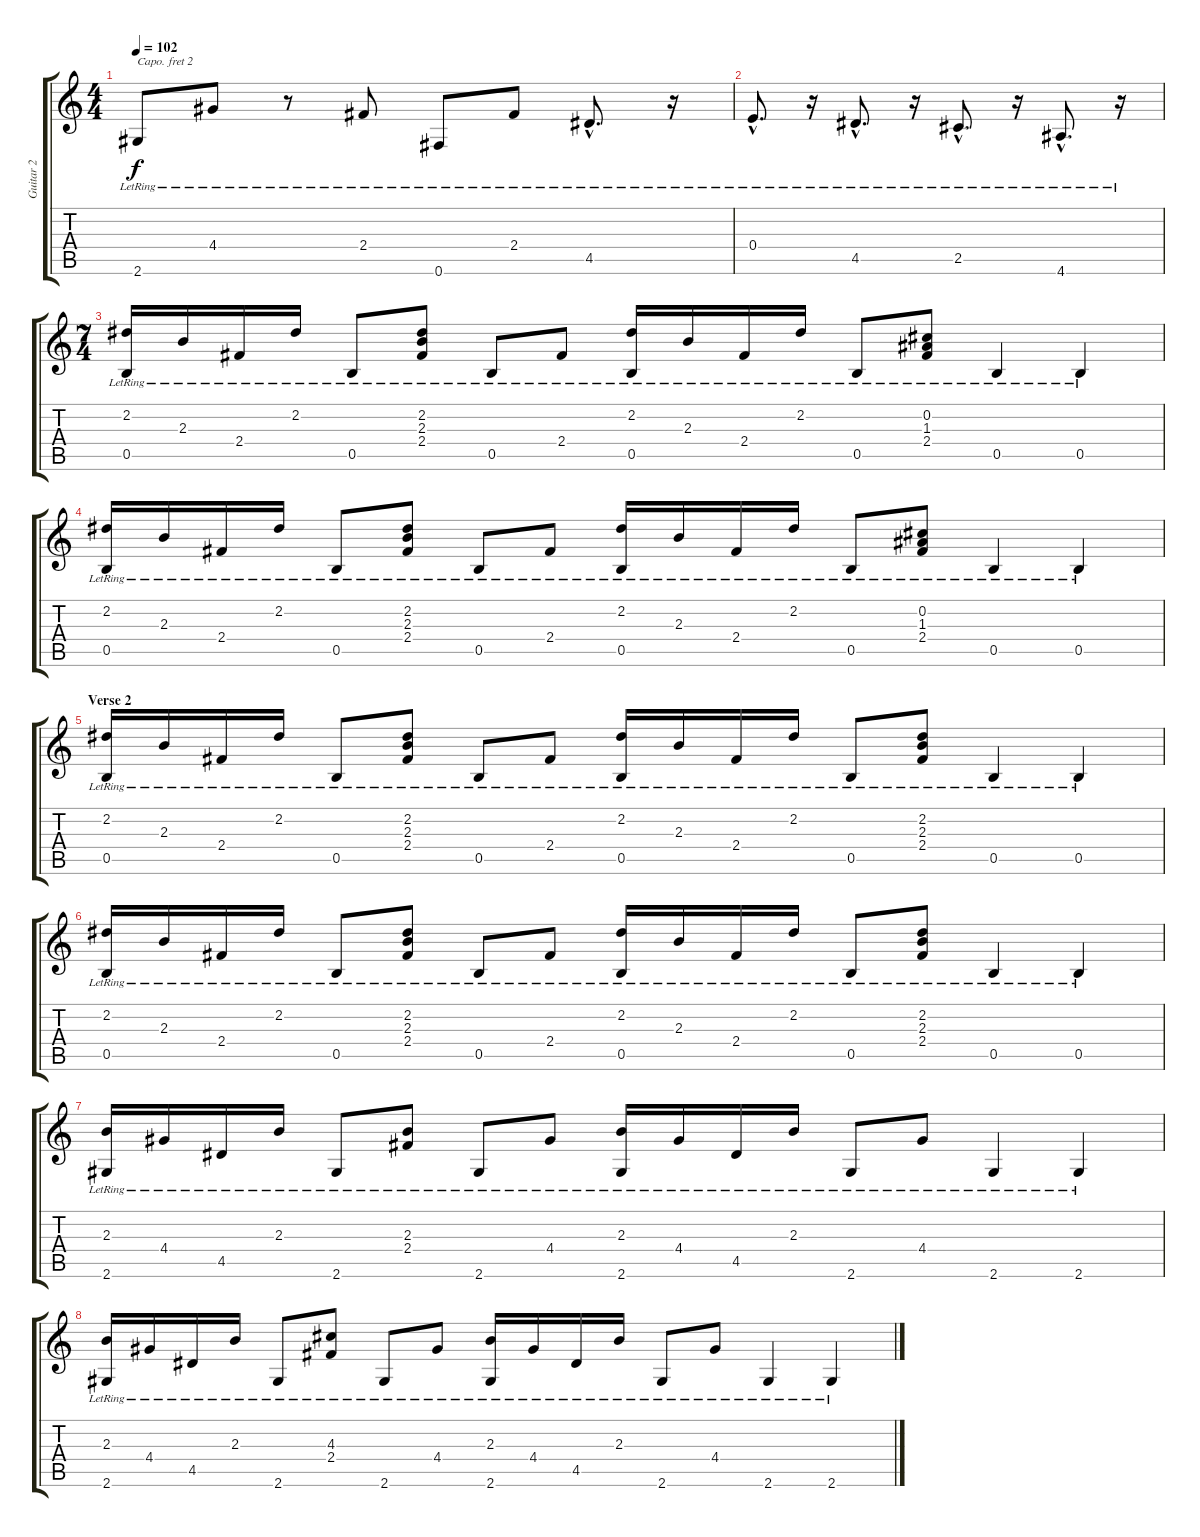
\track ("Guitar 2" "Guitar 2") {instrument acousticguitarsteel}
\staff {score tabs}
\capo 2
\tuning (E4 B3 G3 D3 A2 E2) {hide}
\ts (4 4)
\tempo 102
\clef g2
\ks c
2.6{lr}.8{dy f} 4.4{lr}.8 r.8 2.4{lr}.8 0.6{lr}.8 2.4{lr}.8 4.5{hac lr}.8{d} r.16 |
0.4{hac lr}.8{d} r.16 4.5{hac lr}.8{d} r.16 2.5{hac lr}.8{d} r.16 4.6{hac lr}.8{d} r.16 |
\ts (7 4)
(2.2{lr} 0.5{lr}).16 2.3{lr}.16 2.4{lr}.16 2.2{lr}.16 0.5{lr}.8 (2.2{lr} 2.3{lr} 2.4{lr}).8 0.5{lr}.8 2.4{lr}.8 (2.2{lr} 0.5{lr}).16 2.3{lr}.16 2.4{lr}.16 2.2{lr}.16 0.5{lr}.8 (0.2{lr} 1.3{lr} 2.4{lr}).8 0.5{lr}.4 0.5{lr}.4 |
(2.2{lr} 0.5{lr}).16 2.3{lr}.16 2.4{lr}.16 2.2{lr}.16 0.5{lr}.8 (2.2{lr} 2.3{lr} 2.4{lr}).8 0.5{lr}.8 2.4{lr}.8 (2.2{lr} 0.5{lr}).16 2.3{lr}.16 2.4{lr}.16 2.2{lr}.16 0.5{lr}.8 (0.2{lr} 1.3{lr} 2.4{lr}).8 0.5{lr}.4 0.5{lr}.4 |
\section ("" "Verse 2")
(2.2{lr} 0.5{lr}).16 2.3{lr}.16 2.4{lr}.16 2.2{lr}.16 0.5{lr}.8 (2.2{lr} 2.3{lr} 2.4{lr}).8 0.5{lr}.8 2.4{lr}.8 (2.2{lr} 0.5{lr}).16 2.3{lr}.16 2.4{lr}.16 2.2{lr}.16 0.5{lr}.8 (2.2{lr} 2.3{lr} 2.4{lr}).8 0.5{lr}.4 0.5{lr}.4 |
(2.2{lr} 0.5{lr}).16 2.3{lr}.16 2.4{lr}.16 2.2{lr}.16 0.5{lr}.8 (2.2{lr} 2.3{lr} 2.4{lr}).8 0.5{lr}.8 2.4{lr}.8 (2.2{lr} 0.5{lr}).16 2.3{lr}.16 2.4{lr}.16 2.2{lr}.16 0.5{lr}.8 (2.2{lr} 2.3{lr} 2.4{lr}).8 0.5{lr}.4 0.5{lr}.4 |
(2.3{lr} 2.6{lr}).16 4.4{lr}.16 4.5{lr}.16 2.3{lr}.16 2.6{lr}.8 (2.3{lr} 2.4{lr}).8 2.6{lr}.8 4.4{lr}.8 (2.3{lr} 2.6{lr}).16 4.4{lr}.16 4.5{lr}.16 2.3{lr}.16 2.6{lr}.8 4.4{lr}.8 2.6{lr}.4 2.6{lr}.4 |
(2.3{lr} 2.6{lr}).16 4.4{lr}.16 4.5{lr}.16 2.3{lr}.16 2.6{lr}.8 (4.3{lr} 2.4{lr}).8 2.6{lr}.8 4.4{lr}.8 (2.3{lr} 2.6{lr}).16 4.4{lr}.16 4.5{lr}.16 2.3{lr}.16 2.6{lr}.8 4.4{lr}.8 2.6{lr}.4 2.6{lr}.4
